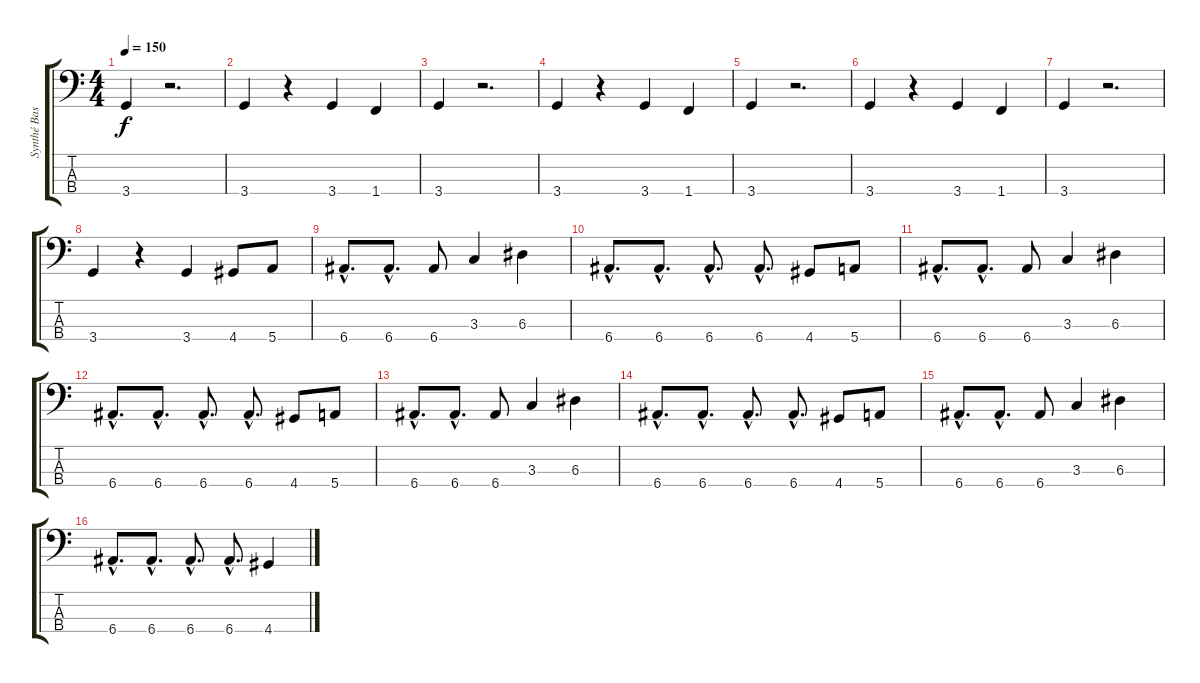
\track ("Synthé Basse" "Synthé Bas") {instrument synthbass2}
\staff {score tabs}
\tuning (G2 D2 A1 E1) {hide}
\ts (4 4)
\tempo 150
\clef f4
\ks c
3.4.4{dy f} r.2{d} |
3.4.4 r.4 3.4.4 1.4.4 |
3.4.4 r.2{d} |
3.4.4 r.4 3.4.4 1.4.4 |
3.4.4 r.2{d} |
3.4.4 r.4 3.4.4 1.4.4 |
3.4.4 r.2{d} |
3.4.4 r.4 3.4.4 4.4.8 5.4.8 |
6.4{hac}.8{d} 6.4{hac}.8{d} 6.4.8 3.3.4 6.3.4 |
6.4{hac}.8{d} 6.4{hac}.8{d} 6.4{hac}.8{d} 6.4{hac}.8{d} 4.4.8 5.4.8 |
6.4{hac}.8{d} 6.4{hac}.8{d} 6.4.8 3.3.4 6.3.4 |
6.4{hac}.8{d} 6.4{hac}.8{d} 6.4{hac}.8{d} 6.4{hac}.8{d} 4.4.8 5.4.8 |
6.4{hac}.8{d} 6.4{hac}.8{d} 6.4.8 3.3.4 6.3.4 |
6.4{hac}.8{d} 6.4{hac}.8{d} 6.4{hac}.8{d} 6.4{hac}.8{d} 4.4.8 5.4.8 |
6.4{hac}.8{d} 6.4{hac}.8{d} 6.4.8 3.3.4 6.3.4 |
6.4{hac}.8{d} 6.4{hac}.8{d} 6.4{hac}.8{d} 6.4{hac}.8{d} 4.4.4
